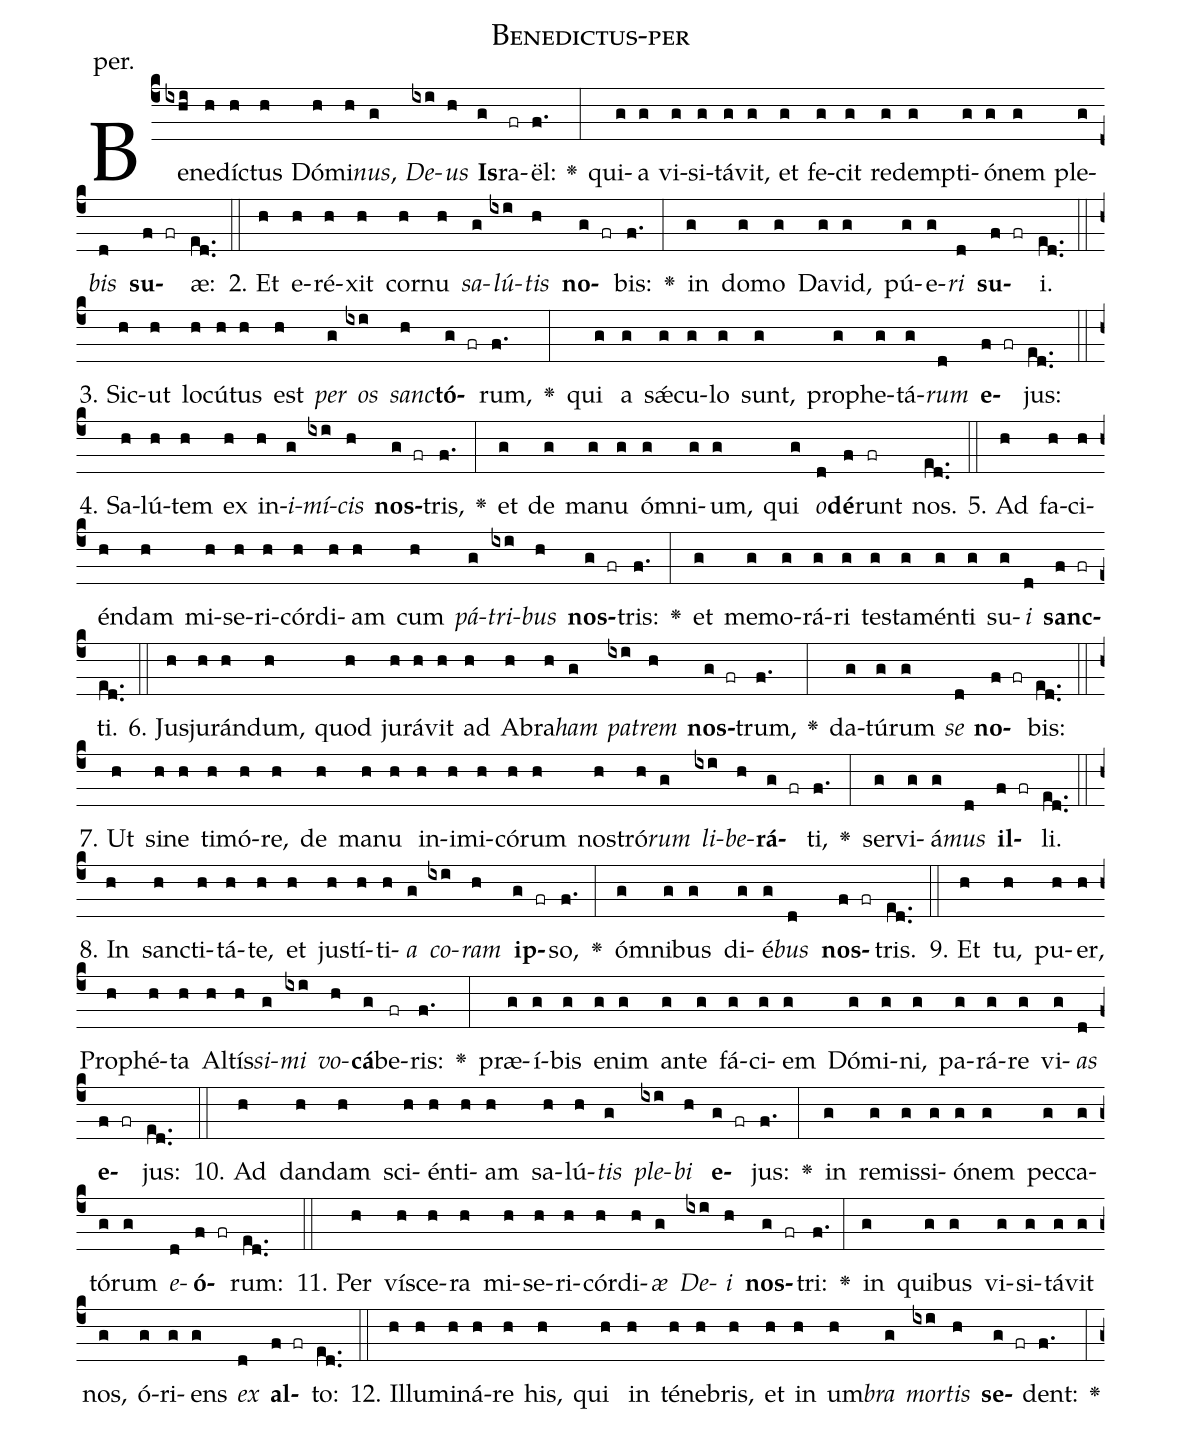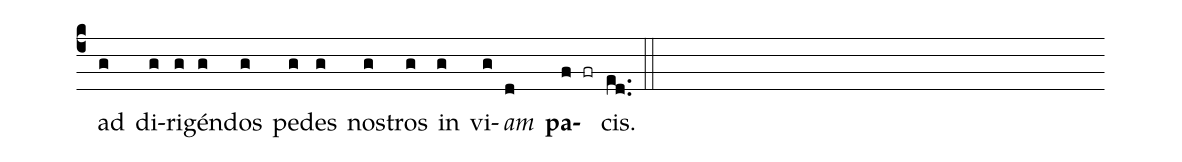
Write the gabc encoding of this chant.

name: Benedictus-per;
annotation: per.;
%%
(c4)Be(ixhi)ne(h)díc(h)tus(h) Dó(h)mi(h)<i>nus</i>,(g) <i>De</i>(ixi)<i>us</i>(h) <b>Is</b>(g)ra(fr)ël:(f.) <v>\greheightstar</v>(:) qui(g)a(g) vi(g)si(g)tá(g)vit,(g) et(g) fe(g)cit(g) red(g)emp(g)ti(g)ó(g)nem(g) ple(g)<i>bis</i>(d) <b>su</b>(f fr)æ:(ed..) (::)
2. Et(h) e(h)ré(h)xit(h) cor(h)nu(h) <i>sa</i>(g)<i>lú</i>(ixi)<i>tis</i>(h) <b>no</b>(g fr)bis:(f.) <v>\greheightstar</v>(:) in(g) do(g)mo(g) Da(g)vid,(g) pú(g)e(g)<i>ri</i>(d) <b>su</b>(f fr)i.(ed..) (::)
3. Sic(h)ut(h) lo(h)cú(h)tus(h) est(h) <i>per</i>(g) <i>os</i>(ixi) <i>sanc</i>(h)<b>tó</b>(g fr)rum,(f.) <v>\greheightstar</v>(:) qui(g) a(g) sǽ(g)cu(g)lo(g) sunt,(g) pro(g)phe(g)tá(g)<i>rum</i>(d) <b>e</b>(f fr)jus:(ed..) (::)
4. Sa(h)lú(h)tem(h) ex(h) in(h)<i>i</i>(g)<i>mí</i>(ixi)<i>cis</i>(h) <b>nos</b>(g fr)tris,(f.) <v>\greheightstar</v>(:) et(g) de(g) ma(g)nu(g) óm(g)ni(g)um,(g) qui(g) <i>o</i>(d)<b>dé</b>(f)runt(fr) nos.(ed..) (::)
5. Ad(h) fa(h)ci(h)én(h)dam(h) mi(h)se(h)ri(h)cór(h)di(h)am(h) cum(h) <i>pá</i>(g)<i>tri</i>(ixi)<i>bus</i>(h) <b>nos</b>(g fr)tris:(f.) <v>\greheightstar</v>(:) et(g) me(g)mo(g)rá(g)ri(g) tes(g)ta(g)mén(g)ti(g) su(g)<i>i</i>(d) <b>sanc</b>(f fr)ti.(ed..) (::)
6. Ju(h)sju(h)rán(h)dum,(h) quod(h) ju(h)rá(h)vit(h) ad(h) A(h)bra(h)<i>ham</i>(g) <i>pa</i>(ixi)<i>trem</i>(h) <b>nos</b>(g fr)trum,(f.) <v>\greheightstar</v>(:) da(g)tú(g)rum(g) <i>se</i>(d) <b>no</b>(f fr)bis:(ed..) (::)
7. Ut(h) si(h)ne(h) ti(h)mó(h)re,(h) de(h) ma(h)nu(h) in(h)i(h)mi(h)có(h)rum(h) nos(h)tró(h)<i>rum</i>(g) <i>li</i>(ixi)<i>be</i>(h)<b>rá</b>(g fr)ti,(f.) <v>\greheightstar</v>(:) ser(g)vi(g)á(g)<i>mus</i>(d) <b>il</b>(f fr)li.(ed..) (::)
8. In(h) sanc(h)ti(h)tá(h)te,(h) et(h) jus(h)tí(h)ti(h)<i>a</i>(g) <i>co</i>(ixi)<i>ram</i>(h) <b>ip</b>(g fr)so,(f.) <v>\greheightstar</v>(:) óm(g)ni(g)bus(g) di(g)é(g)<i>bus</i>(d) <b>nos</b>(f fr)tris.(ed..) (::)
9. Et(h) tu,(h) pu(h)er,(h) Pro(h)phé(h)ta(h) Al(h)tís(h)<i>si</i>(g)<i>mi</i>(ixi) <i>vo</i>(h)<b>cá</b>(g)be(fr)ris:(f.) <v>\greheightstar</v>(:) præ(g)í(g)bis(g) e(g)nim(g) an(g)te(g) fá(g)ci(g)em(g) Dó(g)mi(g)ni,(g) pa(g)rá(g)re(g) vi(g)<i>as</i>(d) <b>e</b>(f fr)jus:(ed..) (::)
10. Ad(h) dan(h)dam(h) sci(h)én(h)ti(h)am(h) sa(h)lú(h)<i>tis</i>(g) <i>ple</i>(ixi)<i>bi</i>(h) <b>e</b>(g fr)jus:(f.) <v>\greheightstar</v>(:) in(g) re(g)mis(g)si(g)ó(g)nem(g) pec(g)ca(g)tó(g)rum(g) <i>e</i>(d)<b>ó</b>(f fr)rum:(ed..) (::)
11. Per(h) ví(h)sce(h)ra(h) mi(h)se(h)ri(h)cór(h)di(h)<i>æ</i>(g) <i>De</i>(ixi)<i>i</i>(h) <b>nos</b>(g fr)tri:(f.) <v>\greheightstar</v>(:) in(g) qui(g)bus(g) vi(g)si(g)tá(g)vit(g) nos,(g) ó(g)ri(g)ens(g) <i>ex</i>(d) <b>al</b>(f fr)to:(ed..) (::)
12. Il(h)lu(h)mi(h)ná(h)re(h) his,(h) qui(h) in(h) té(h)ne(h)bris,(h) et(h) in(h) um(h)<i>bra</i>(g) <i>mor</i>(ixi)<i>tis</i>(h) <b>se</b>(g fr)dent:(f.) <v>\greheightstar</v>(:) ad(g) di(g)ri(g)gén(g)dos(g) pe(g)des(g) nos(g)tros(g) in(g) vi(g)<i>am</i>(d) <b>pa</b>(f fr)cis.(ed..) (::)
